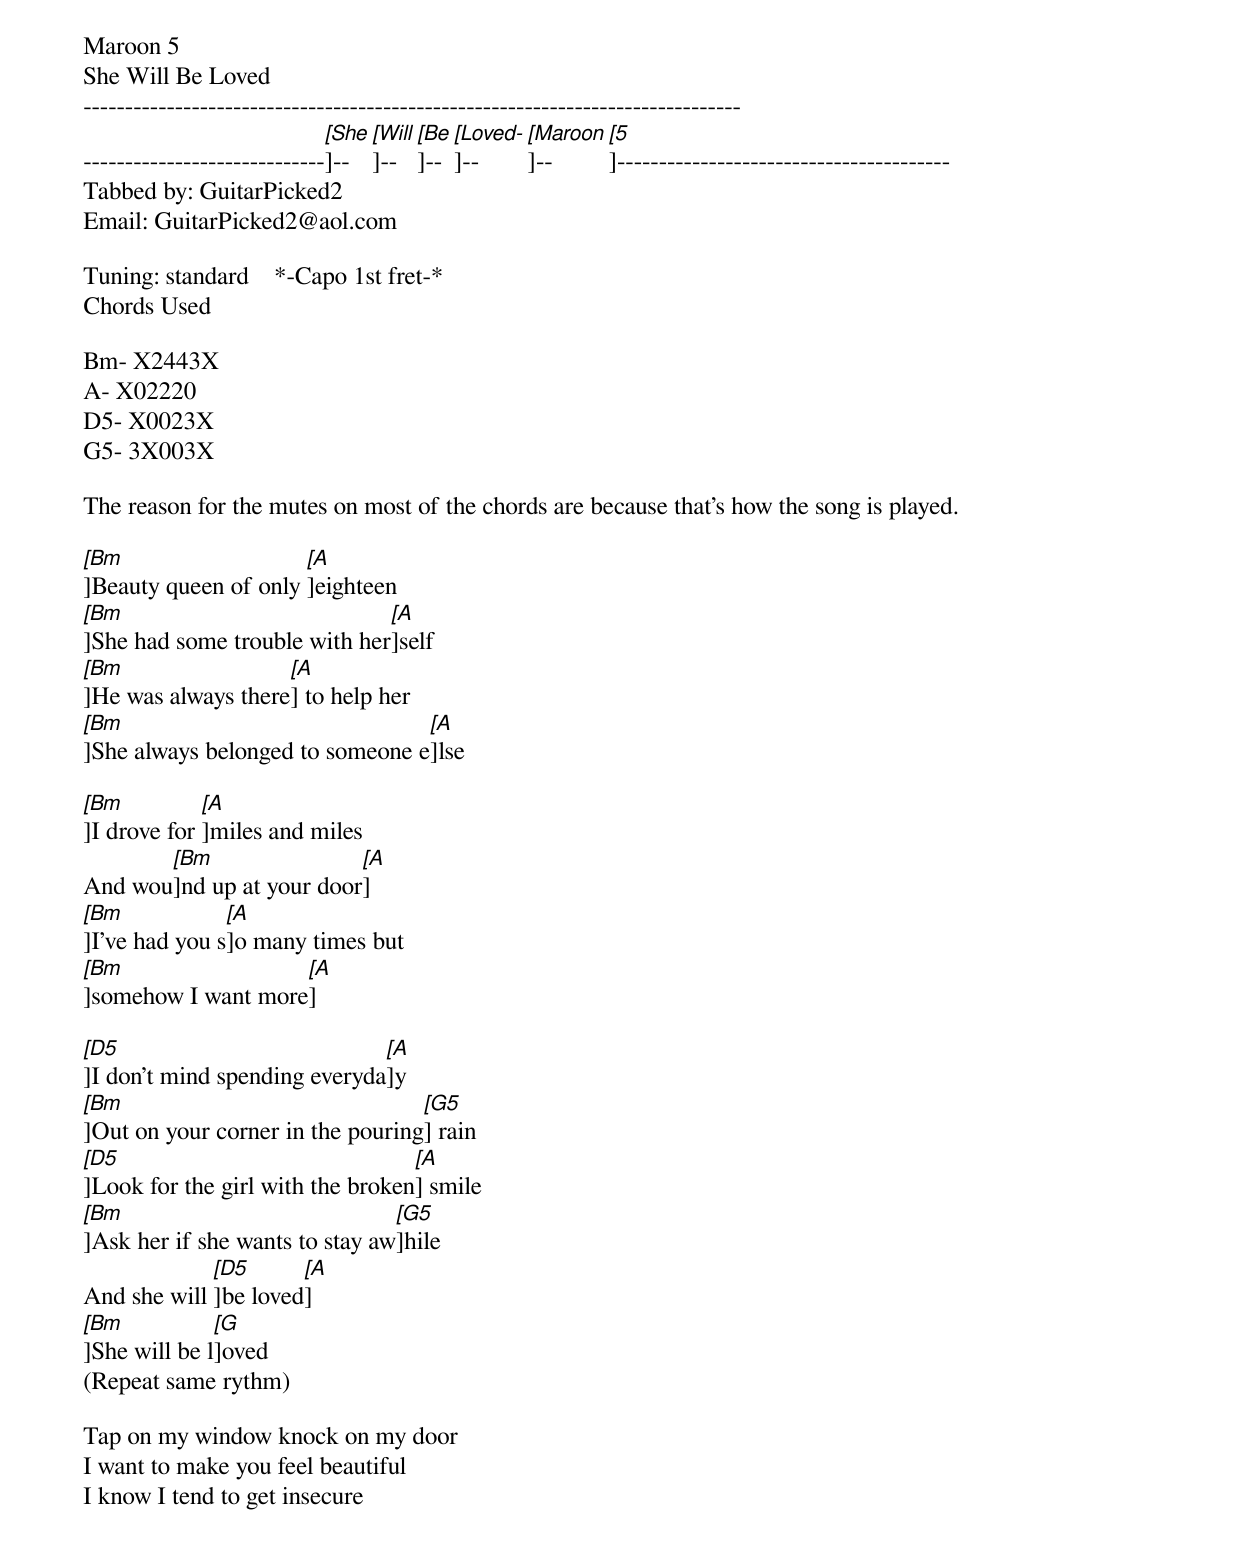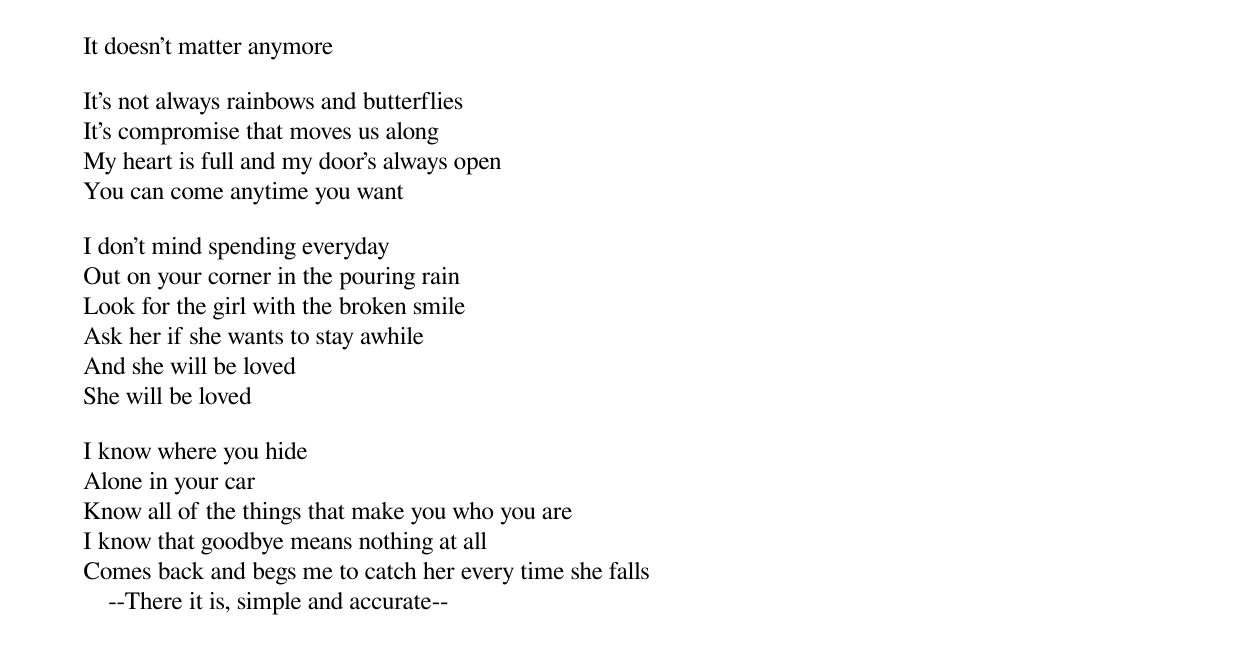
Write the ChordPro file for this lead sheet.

Maroon 5
She Will Be Loved
-------------------------------------------------------------------------------
-----------------------------[[She]]--[[Will]]--[[Be]]--[[Loved-]]--[[Maroon]]--[[5]]----------------------------------------
Tabbed by: GuitarPicked2
Email: GuitarPicked2@aol.com

Tuning: standard    *-Capo 1st fret-*
Chords Used

Bm- X2443X
A- X02220
D5- X0023X
G5- 3X003X

The reason for the mutes on most of the chords are because that's how the song is played.

[[Bm]]Beauty queen of only [[A]]eighteen
[[Bm]]She had some trouble with her[[A]]self
[[Bm]]He was always there[[A]] to help her
[[Bm]]She always belonged to someone e[[A]]lse

[[Bm]]I drove for [[A]]miles and miles
And wou[[Bm]]nd up at your door[[A]]
[[Bm]]I've had you s[[A]]o many times but
[[Bm]]somehow I want more[[A]]

[[D5]]I don't mind spending everyda[[A]]y
[[Bm]]Out on your corner in the pouring[[G5]] rain
[[D5]]Look for the girl with the broken[[A]] smile
[[Bm]]Ask her if she wants to stay aw[[G5]]hile
And she will [[D5]]be loved[[A]]
[[Bm]]She will be l[[G]]oved
(Repeat same rythm)

Tap on my window knock on my door
I want to make you feel beautiful
I know I tend to get insecure
It doesn't matter anymore

It's not always rainbows and butterflies
It's compromise that moves us along
My heart is full and my door's always open
You can come anytime you want

I don't mind spending everyday
Out on your corner in the pouring rain
Look for the girl with the broken smile
Ask her if she wants to stay awhile
And she will be loved
She will be loved

I know where you hide
Alone in your car
Know all of the things that make you who you are
I know that goodbye means nothing at all
Comes back and begs me to catch her every time she falls
    --There it is, simple and accurate--
